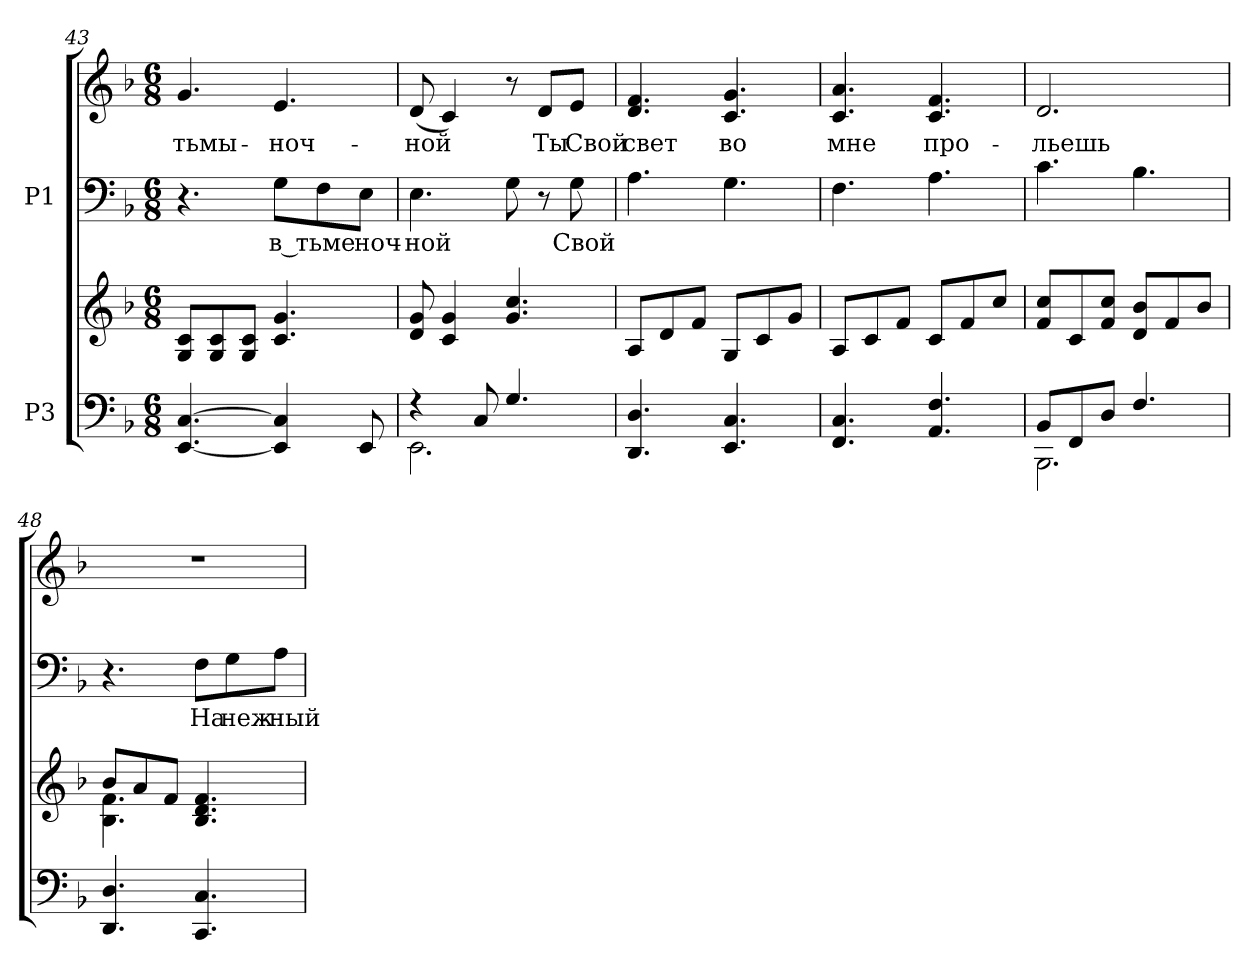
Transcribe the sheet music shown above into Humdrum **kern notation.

**kern	**kern	**kern	**text	**kern	**text
*part2	*part2	*part1	*part1	*part1	*part1
*staff4	*staff3	*staff2	*staff2	*staff1	*staff1
*I"P3	*	*I"P1	*	*	*
*clefF4	*clefG2	*clefF4	*	*clefG2	*
*k[b-]	*k[b-]	*k[b-]	*	*k[b-]	*
*F:	*F:	*F:	*	*F:	*
*M6/8	*M6/8	*M6/8	*	*M6/8	*
=43	=43	=43	=43	=43	=43
!	!	!	!	!	!LO:LY:b:color=#000000
[<4.EEi/ [>4.Ci	8Gi/ 8ciL	4.r	.	4.gi/	тьмы-
.	8Gi/ 8ci	.	.	.	.
.	8Gi/ 8ciJ	.	.	.	.
!	!	!	!LO:LY:b:color=#000000	!	!
!	!	!	!	!	!LO:LY:b:color=#000000
4EEi/] 4Ci]	4.ci/ 4.gi	8Gi\L	в тьме	4.ei/	-ноч-
.	.	8Fi\	.	.	.
!	!	!	!LO:LY:b:color=#000000	!	!
8EEi/	.	8Ei\J	ноч-	.	.
=44	=44	=44	=44	=44	=44
*^	*	*	*	*	*
!	!	!	!	!LO:LY:b:color=#000000	!	!
!	!	!	!	!	!	!LO:LY:b:color=#000000
4r	2.EEi\	8di/ 8gi	4.Ei\	-ной	(8di/	-ной
.	.	4ci/ 4gi	.	.	4ci/)	.
8Ci/	.	.	.	.	.	.
4.Gi/	.	4.gi/ 4.cci	8Gi\	.	8r	.
!	!	!	!	!	!	!LO:LY:b:color=#000000
.	.	.	8r	.	8di/L	Ты
!	!	!	!	!LO:LY:b:color=#000000	!	!
!	!	!	!	!	!	!LO:LY:b:color=#000000
.	.	.	8Gi\	Свой	8ei/J	Свой
*v	*v	*	*	*	*	*
!!LO:PB:g=z
=45	=45	=45	=45	=45	=45
!	!	!	!	!	!LO:LY:b:color=#000000
4.DDi/ 4.Di	8Ai/L	4.Ai\	.	4.di/ 4.fi	свет
.	8di/	.	.	.	.
.	8fi/J	.	.	.	.
!	!	!	!	!	!LO:LY:b:color=#000000
4.EEi/ 4.Ci	8Gi/L	4.Gi\	.	4.ci/ 4.gi	во
.	8ci/	.	.	.	.
.	8gi/J	.	.	.	.
=46	=46	=46	=46	=46	=46
!	!	!	!	!	!LO:LY:b:color=#000000
4.FFi/ 4.Ci	8Ai/L	4.Fi\	.	4.ci/ 4.ai	мне
.	8ci/	.	.	.	.
.	8fi/J	.	.	.	.
!	!	!	!	!	!LO:LY:b:color=#000000
4.AAi/ 4.Fi	8ci/L	4.Ai\	.	4.ci/ 4.fi	про-
.	8fi/	.	.	.	.
.	8cci/J	.	.	.	.
=47	=47	=47	=47	=47	=47
*^	*	*	*	*	*
!	!	!	!	!	!	!LO:LY:b:color=#000000
8BB-i/L	2.BBB-i\	8fi/ 8cciL	4.ci\	.	2.di/	-льешь
8FFi/	.	8ci/	.	.	.	.
8Di/J	.	8fi/ 8cciJ	.	.	.	.
4.Fi/	.	8di/ 8b-iL	4.B-i\	.	.	.
.	.	8fi/	.	.	.	.
.	.	8b-i/J	.	.	.	.
*v	*v	*	*	*	*	*
=48	=48	=48	=48	=48	=48
*	*^	*	*	*	*
!	!	!	!	!	!LO:N:vis=1	!
4.DDi/ 4.Di	8b-i/L	4.B-i\ 4.fi	4.r	.	2.r	.
.	8ai/	.	.	.	.	.
.	8fi/J	.	.	.	.	.
!	!	!	!	!LO:LY:b:color=#000000	!	!
4.CCi/ 4.Ci	4.B-i/ 4.di 4.fi	4.ryy	8Fi\L	На	.	.
!	!	!	!	!LO:LY:b:color=#000000	!	!
.	.	.	8Gi\	неж-	.	.
!	!	!	!	!LO:LY:b:color=#000000	!	!
.	.	.	8Ai\J	-ный	.	.
*	*v	*v	*	*	*	*
=	=	=	=	=	=
*-	*-	*-	*-	*-	*-
